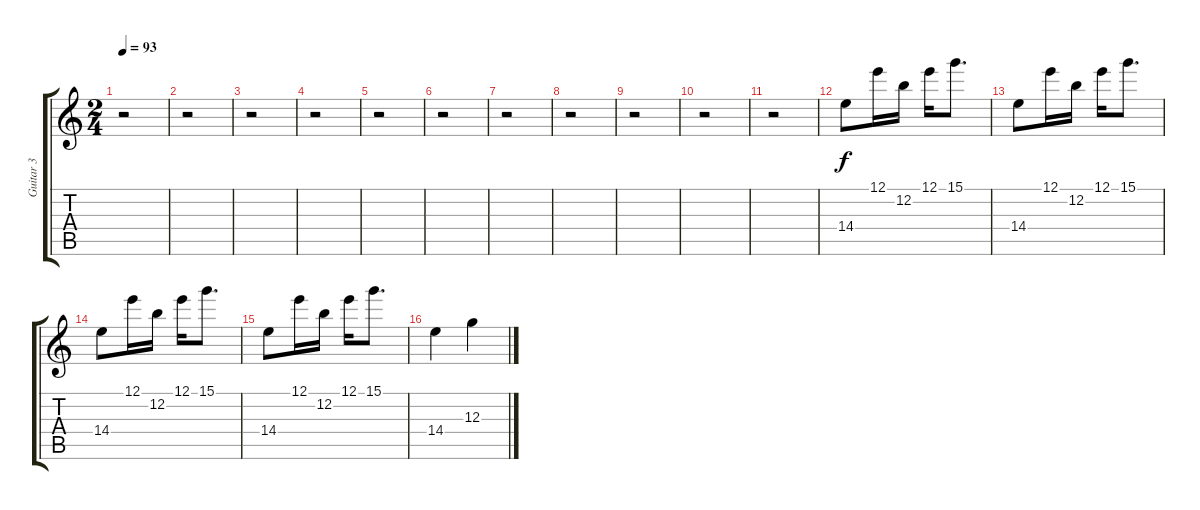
\track ("Guitar 3" "Guitar 3") {instrument distortionguitar}
\staff {score tabs}
\tuning (E4 B3 G3 D3 A2 E2) {hide}
\ts (2 4)
\tempo 93
\clef g2
\ks c
r.2{dy f} |
r.2 |
r.2 |
r.2 |
r.2 |
r.2 |
r.2 |
r.2 |
r.2 |
r.2 |
r.2 |
14.4.8 12.1.16 12.2.16 12.1.16 15.1.8{d} |
14.4.8 12.1.16 12.2.16 12.1.16 15.1.8{d} |
14.4.8 12.1.16 12.2.16 12.1.16 15.1.8{d} |
14.4.8 12.1.16 12.2.16 12.1.16 15.1.8{d} |
14.4.4 12.3.4
